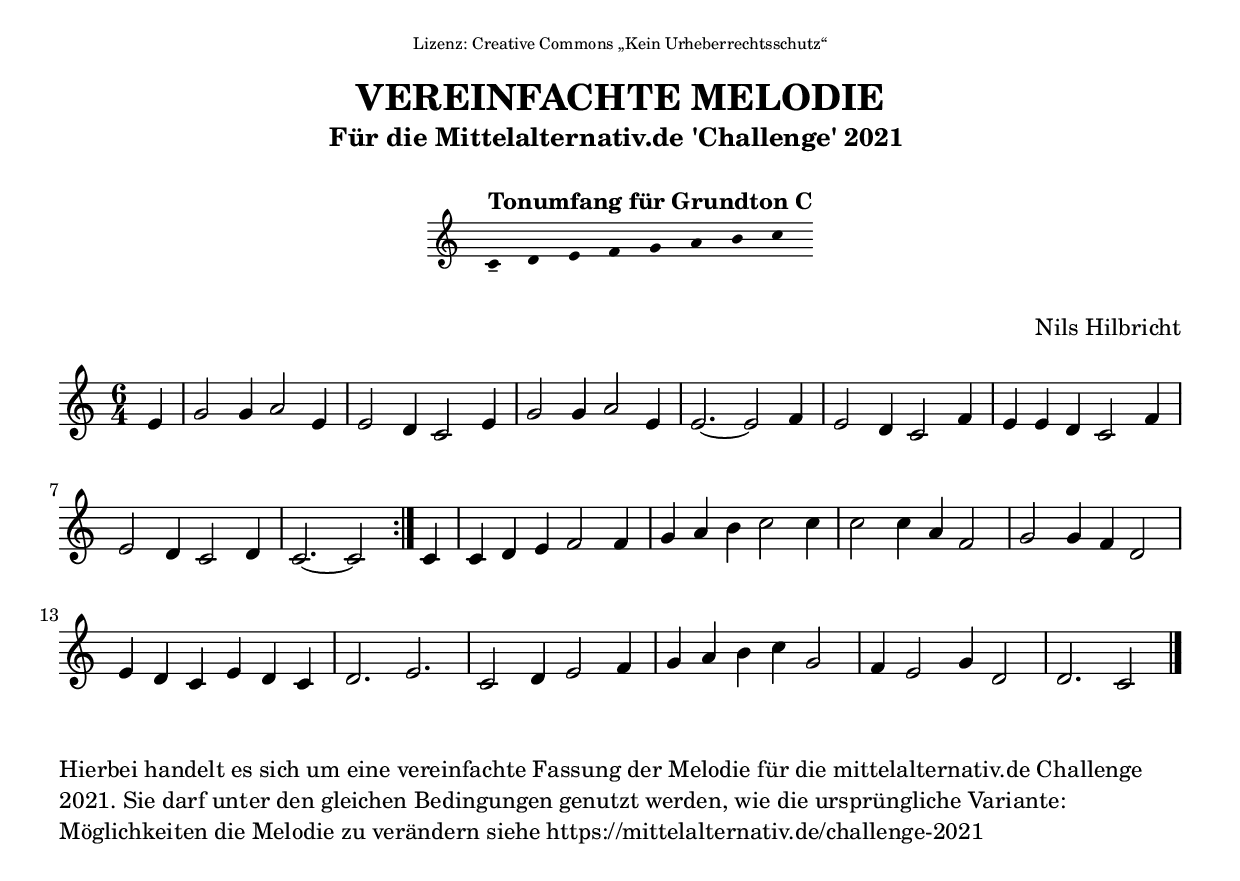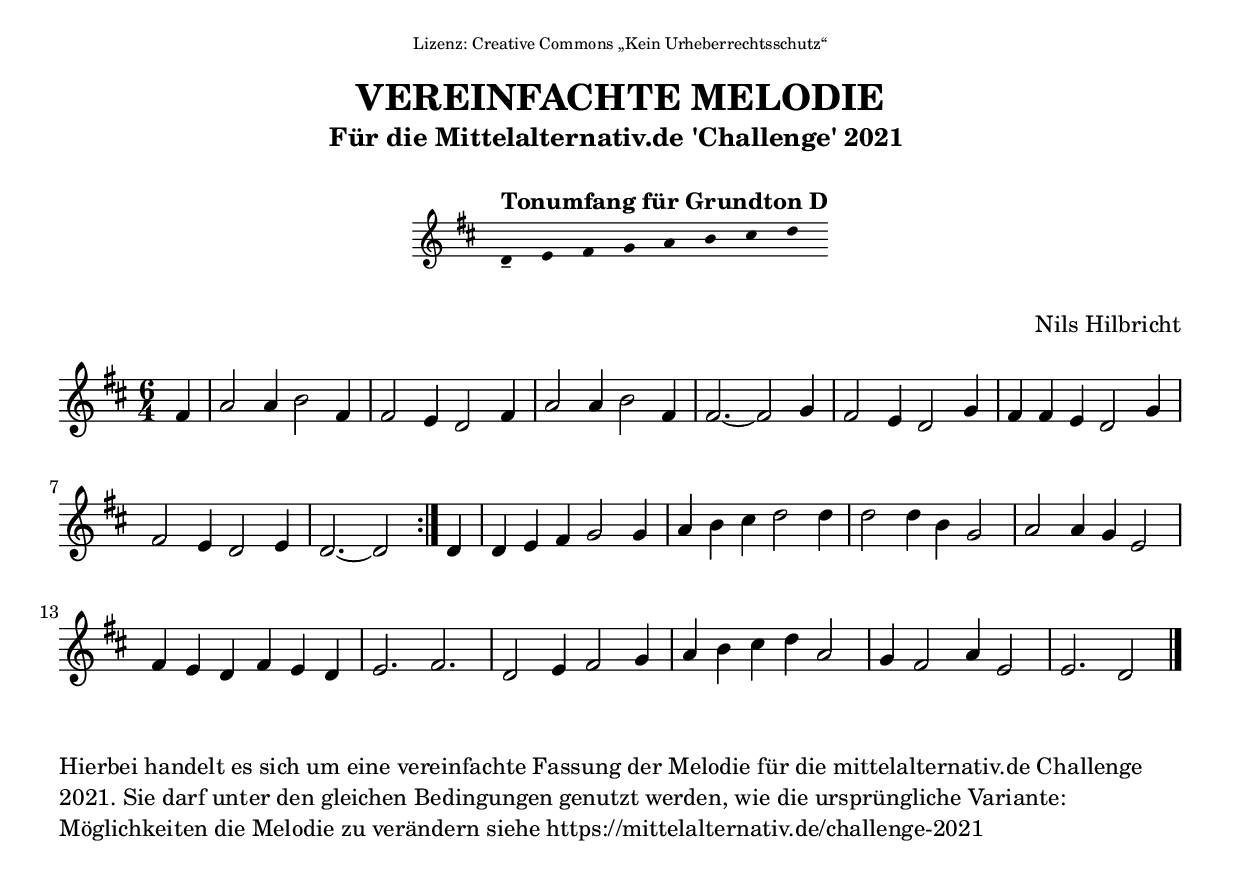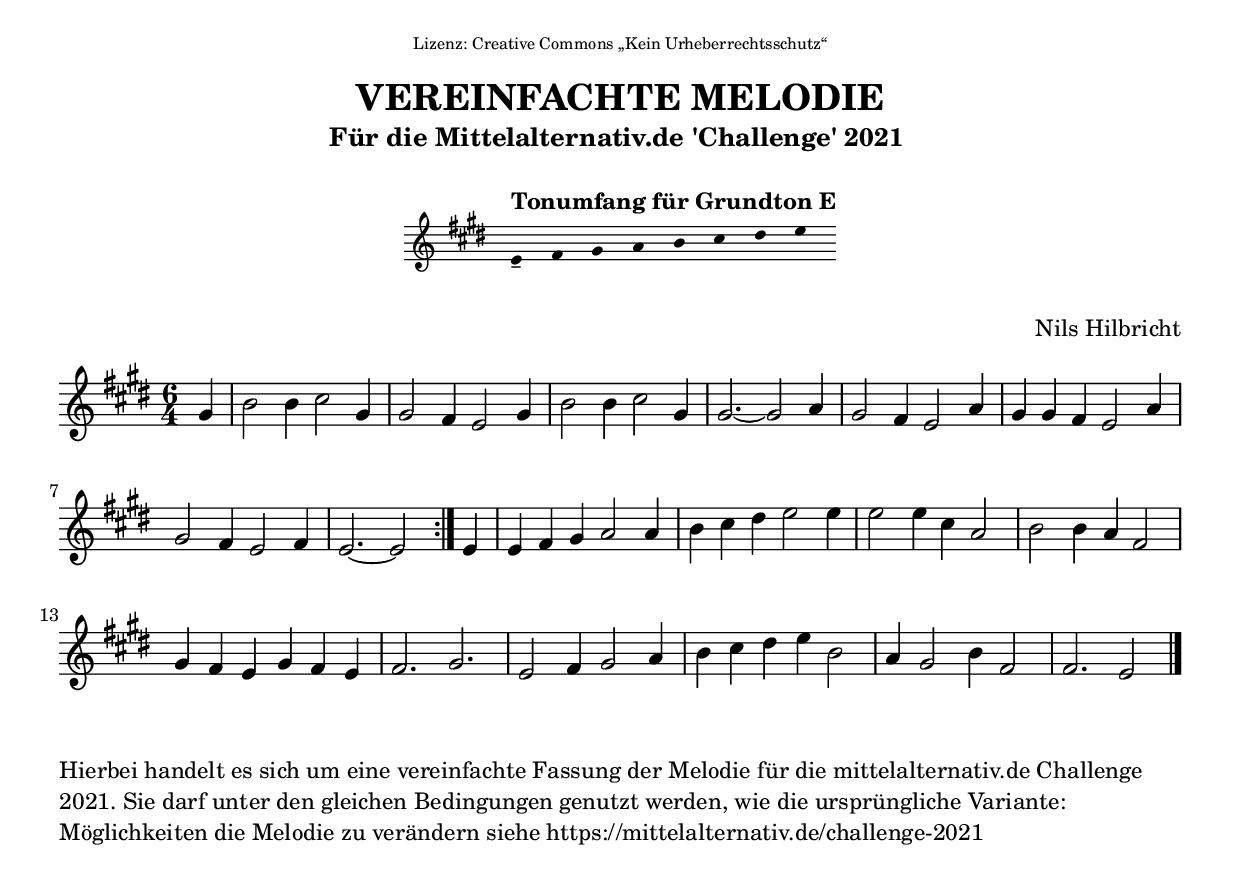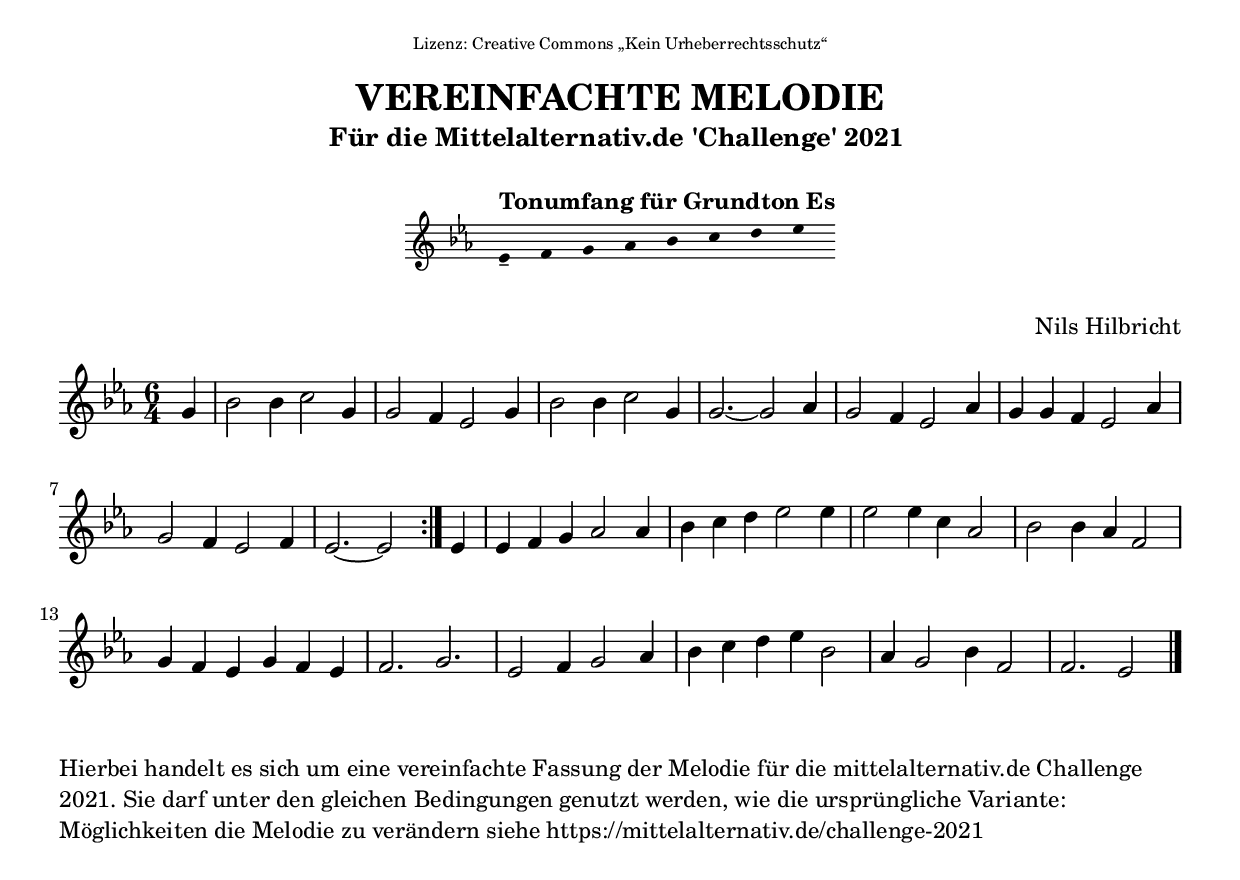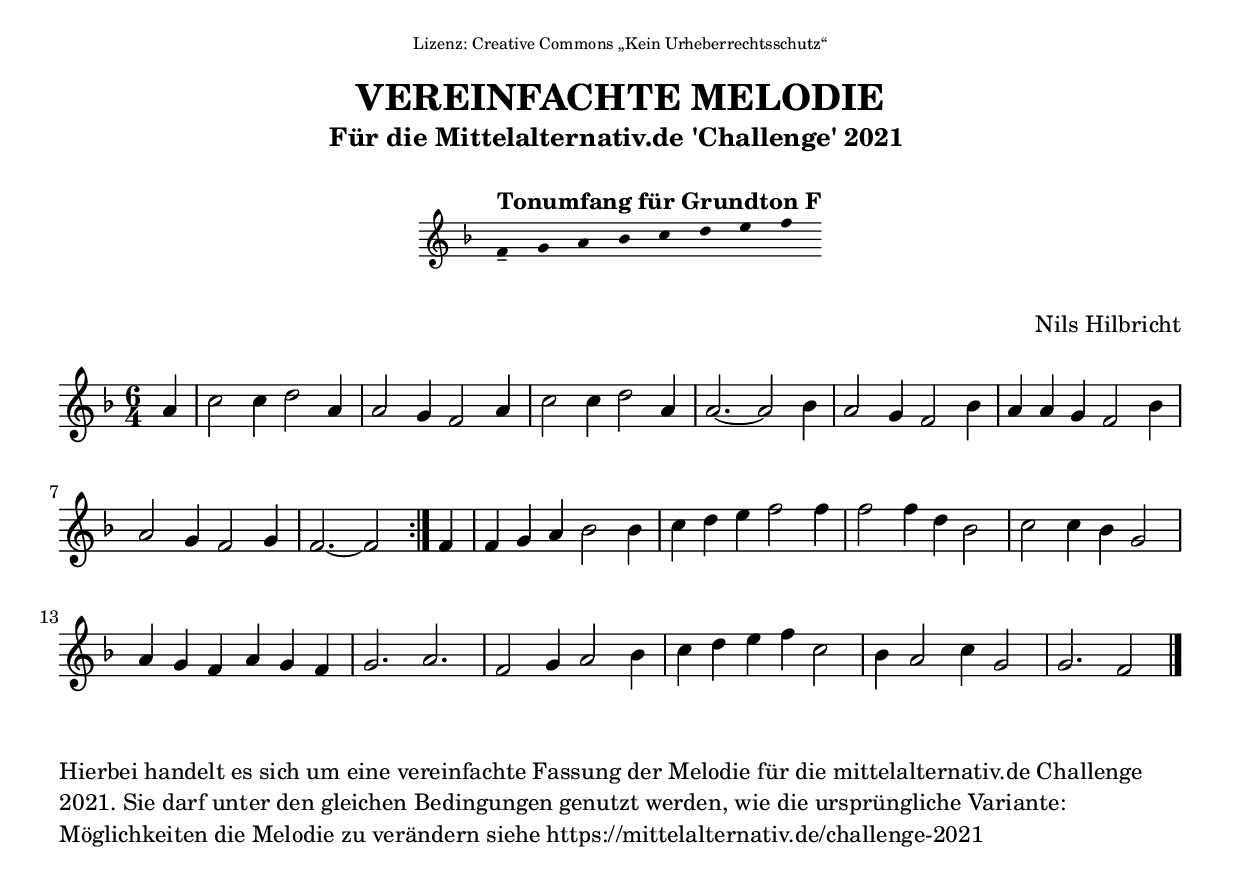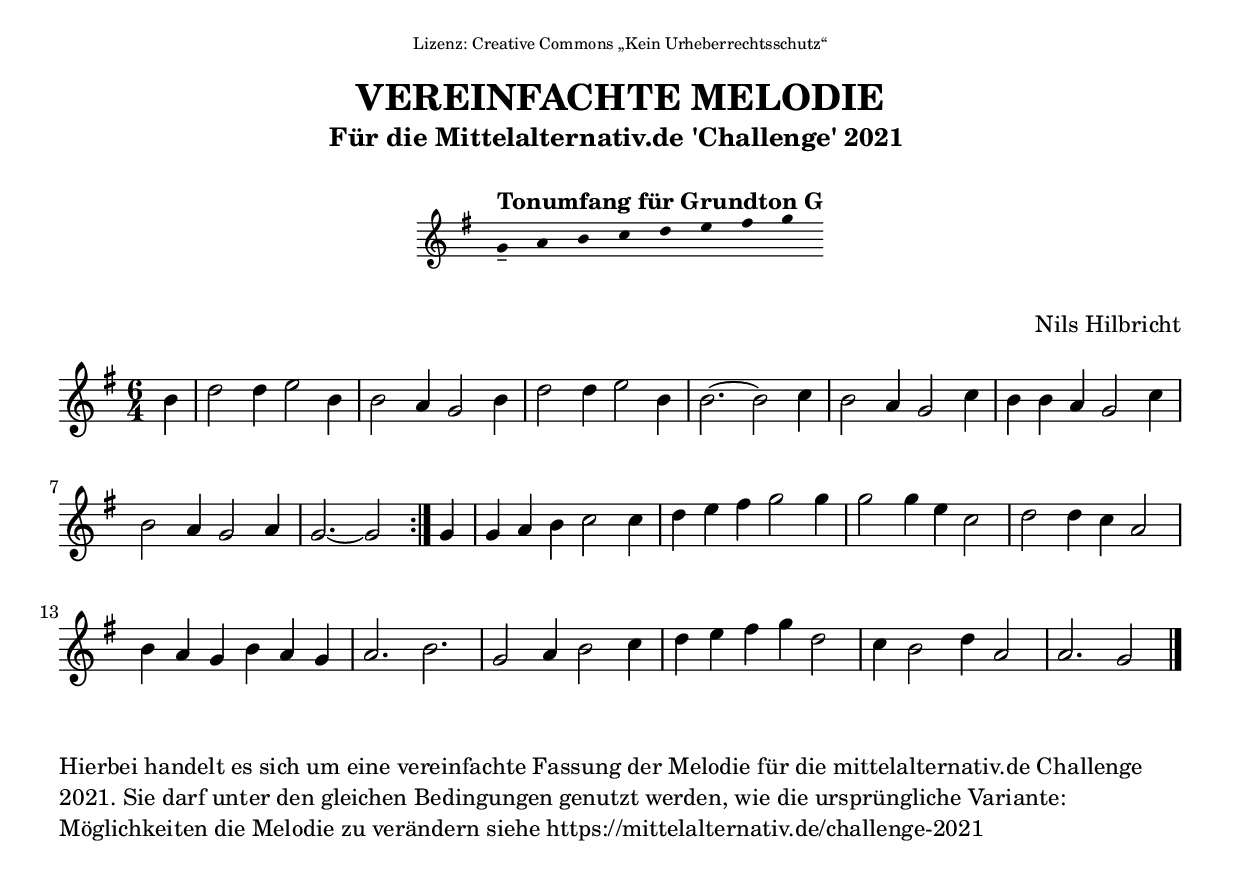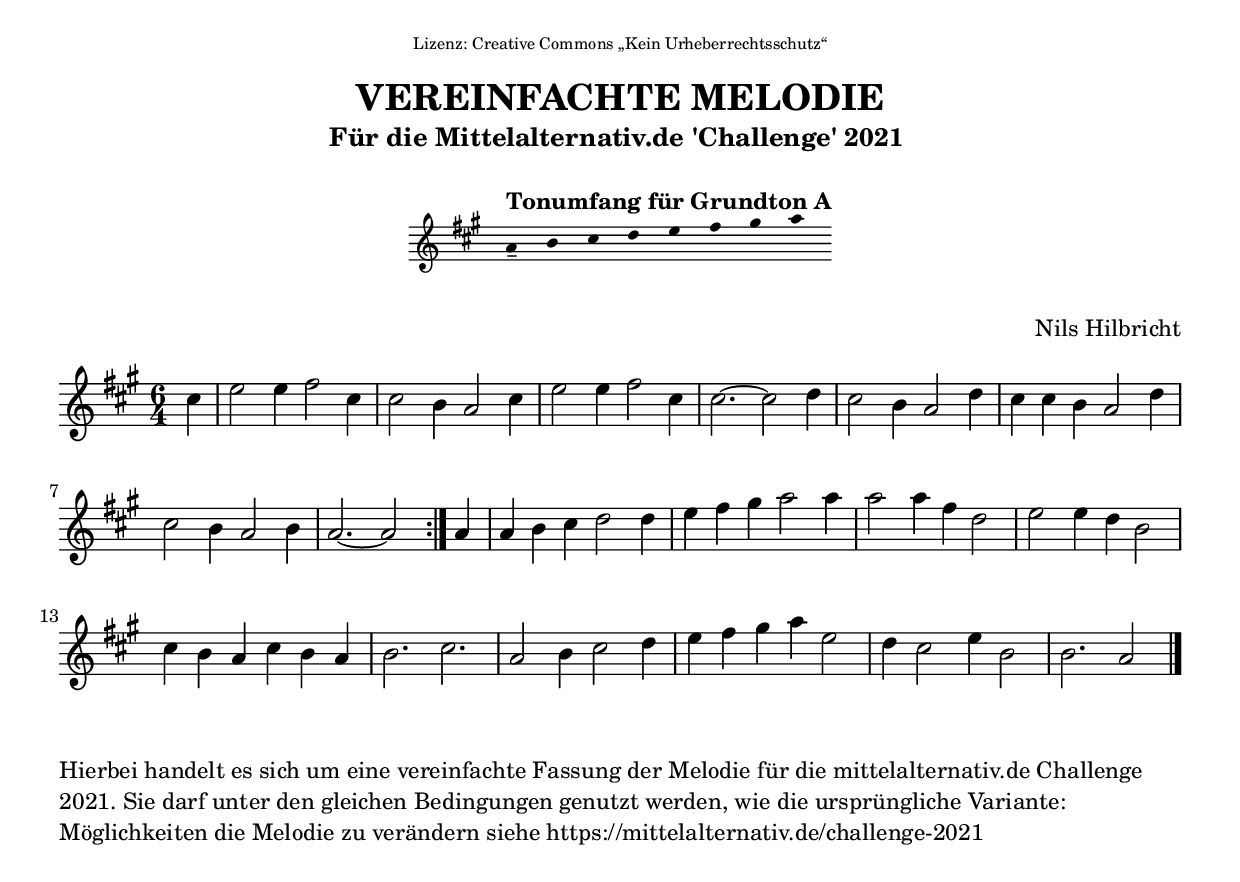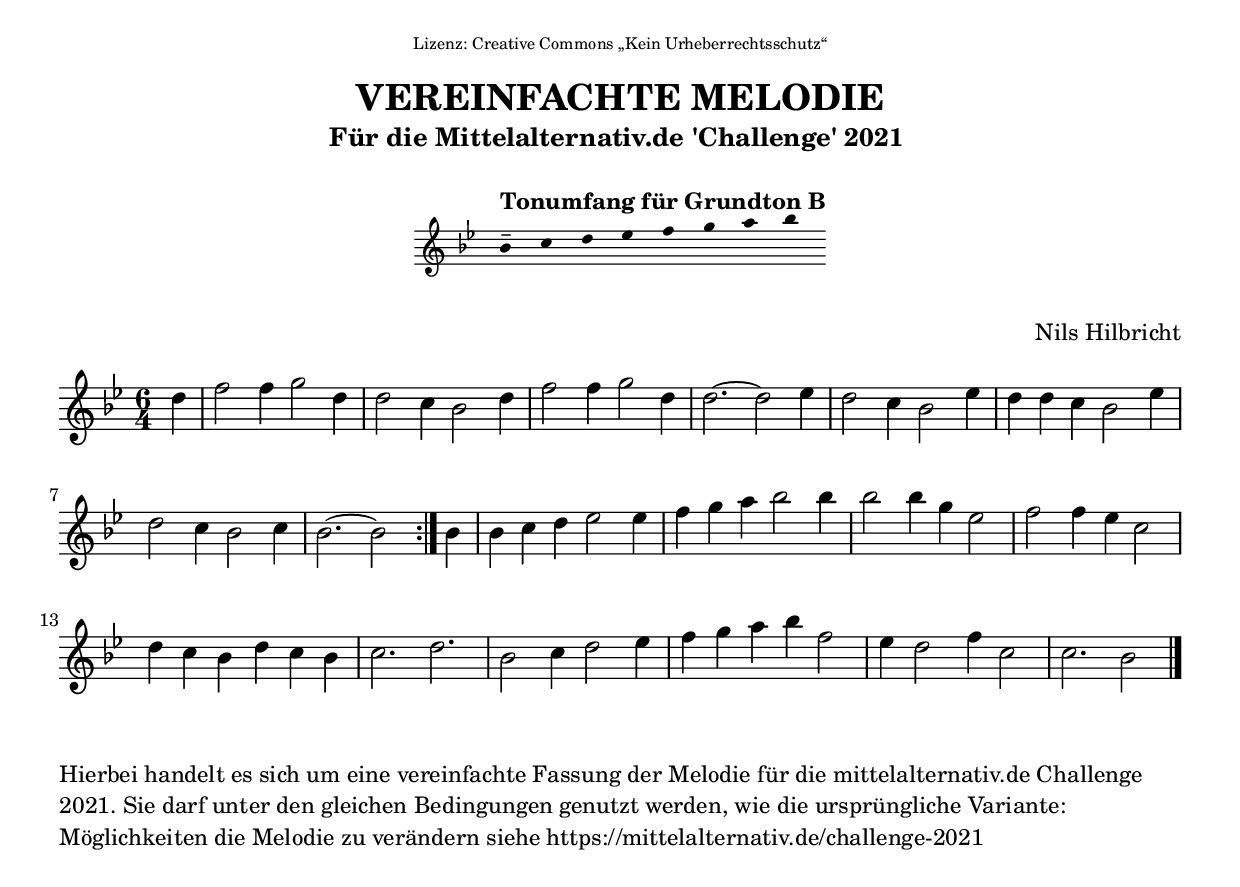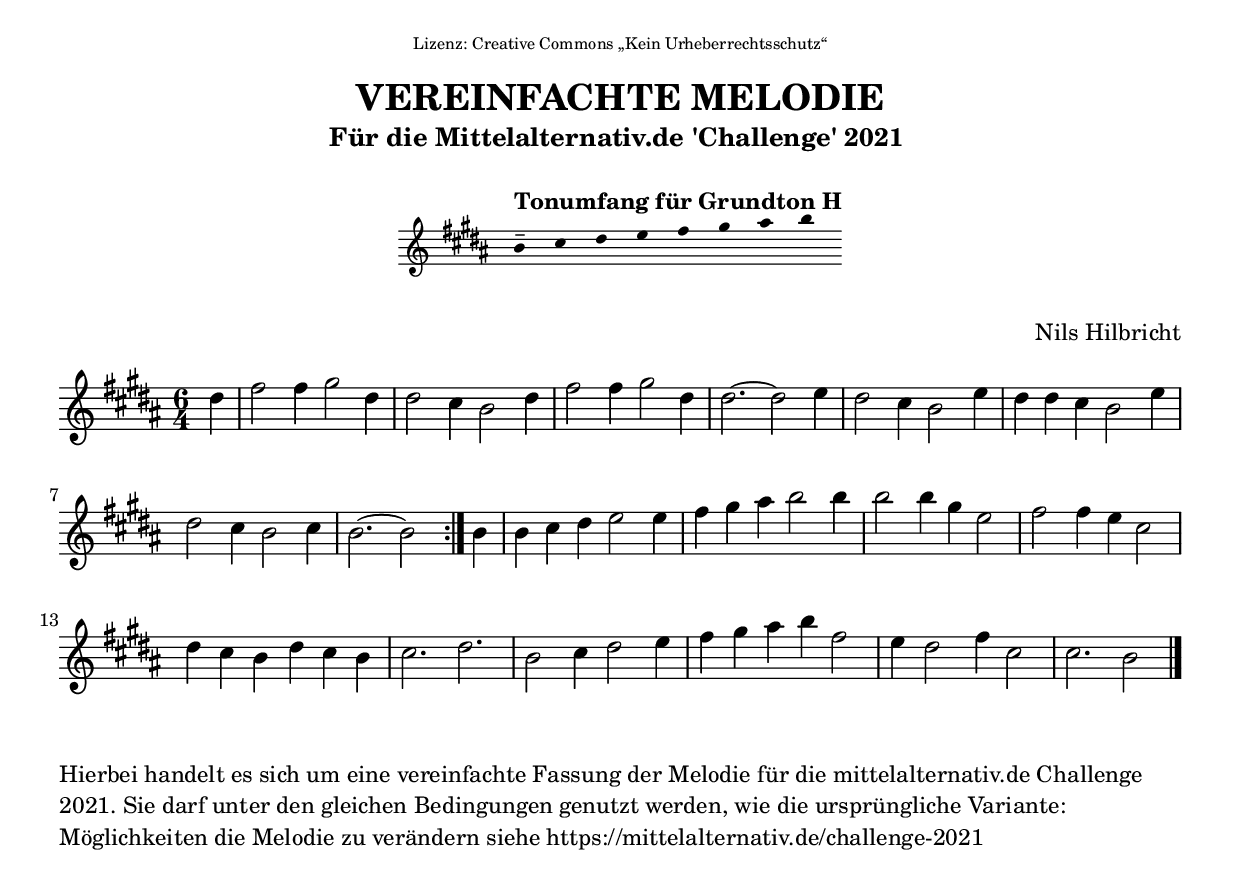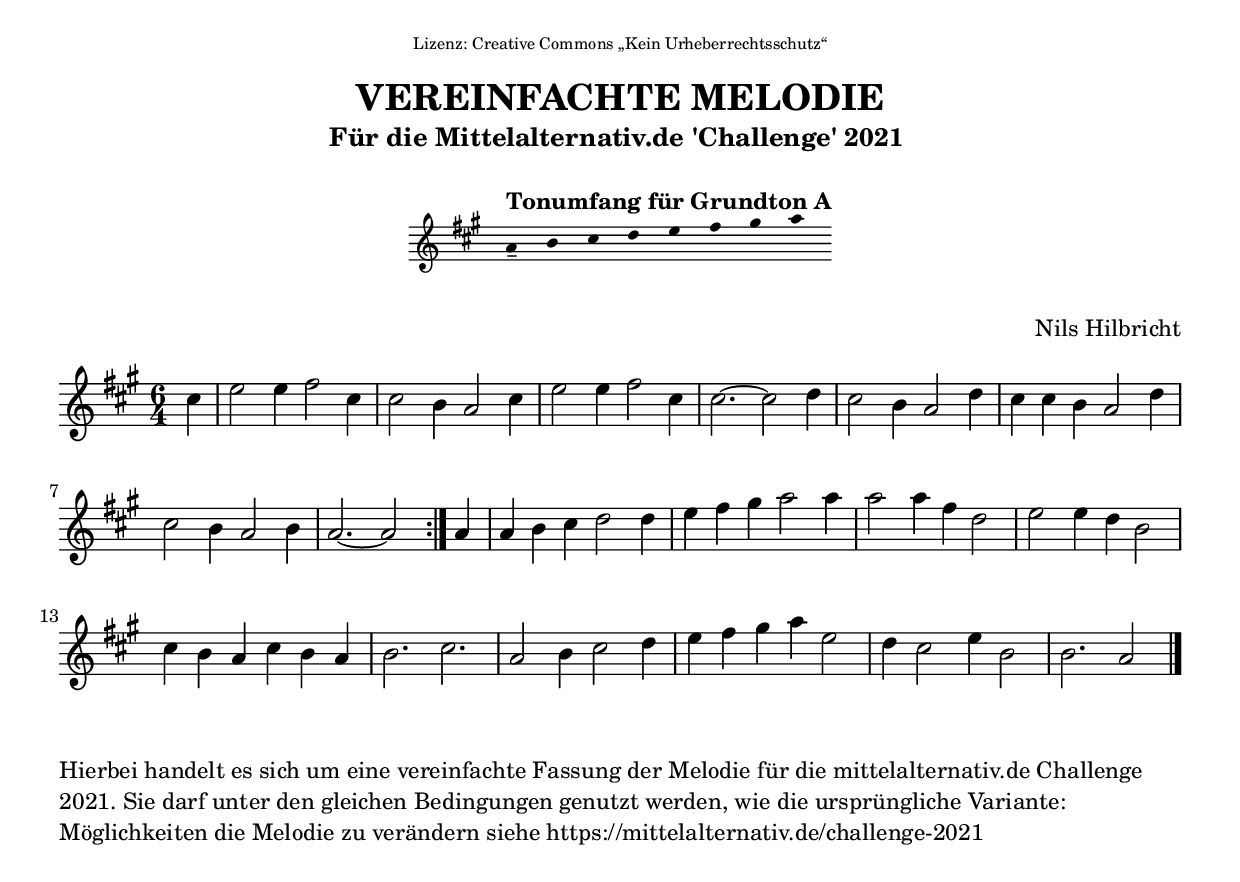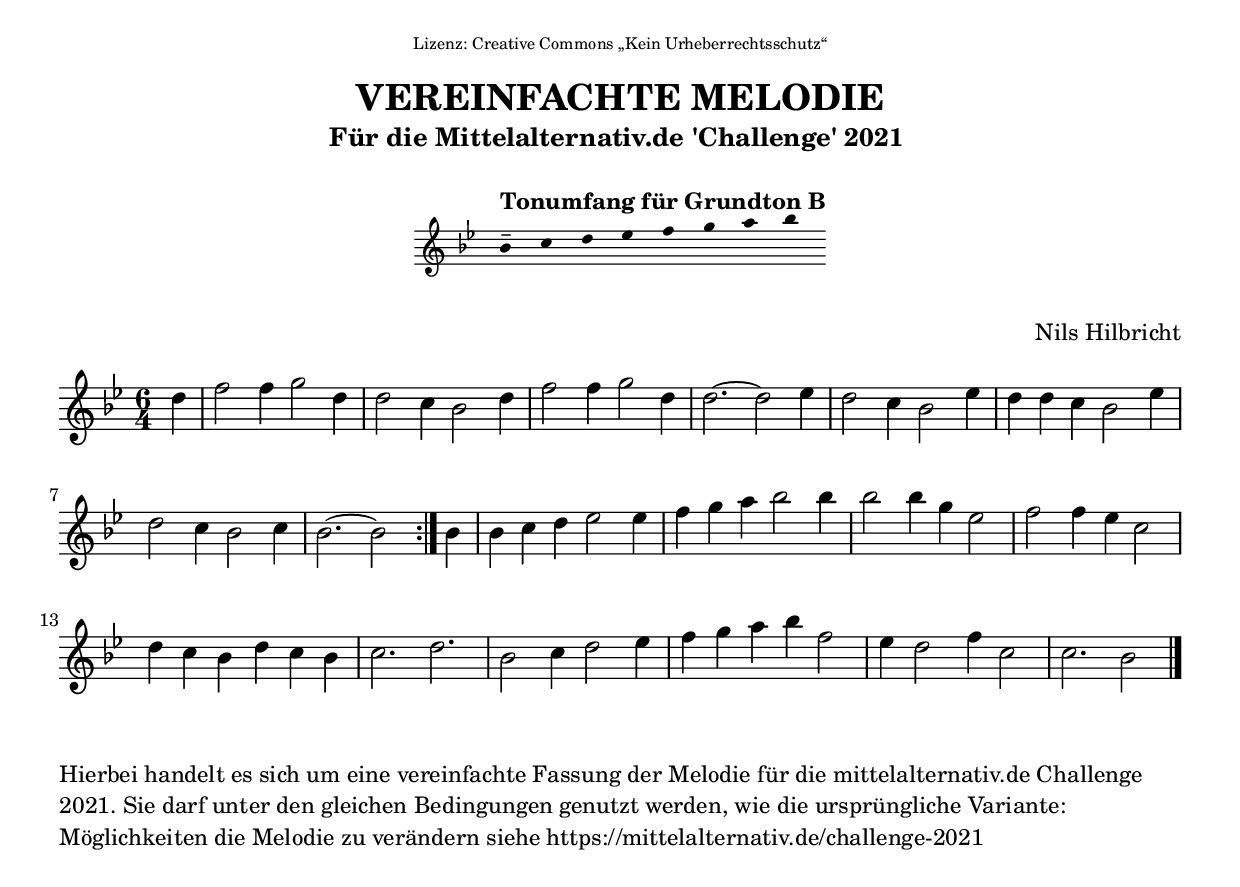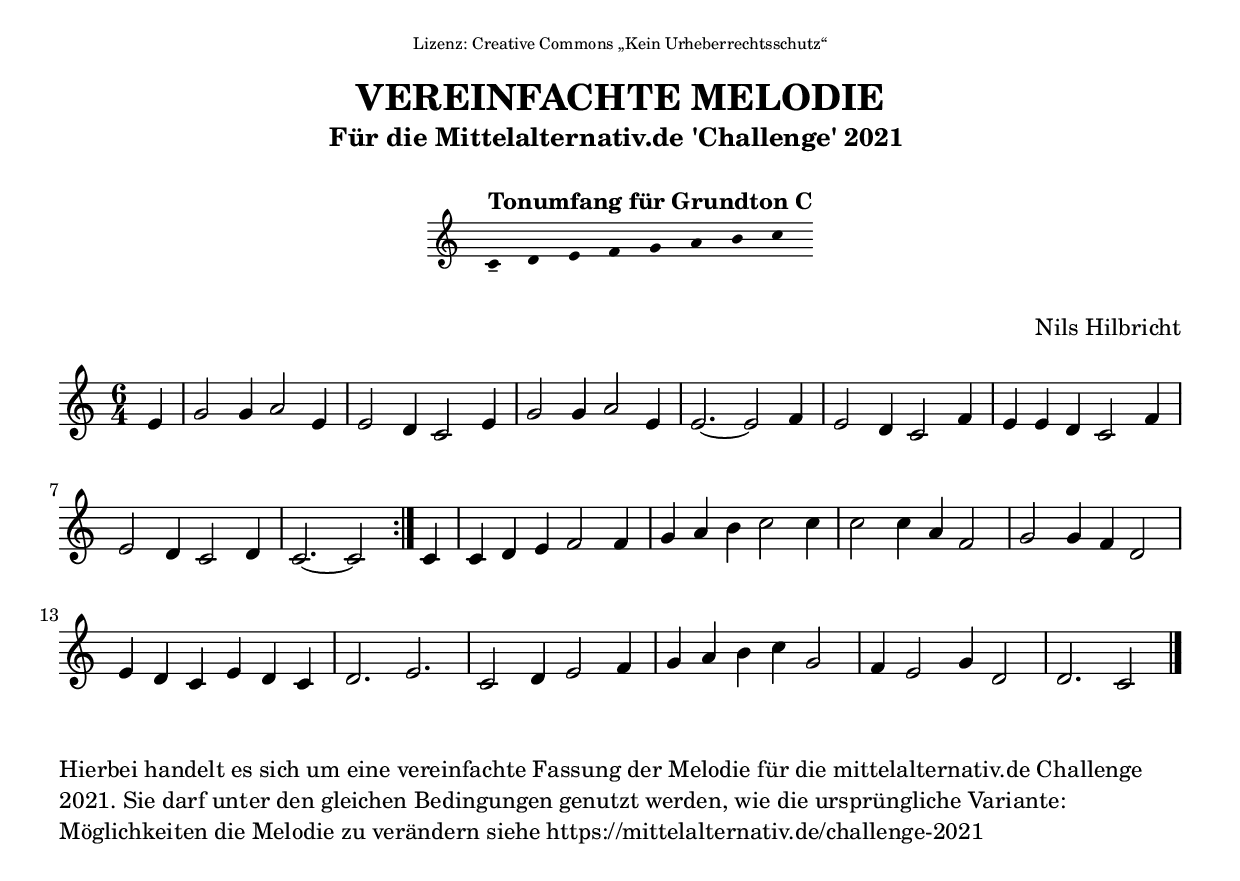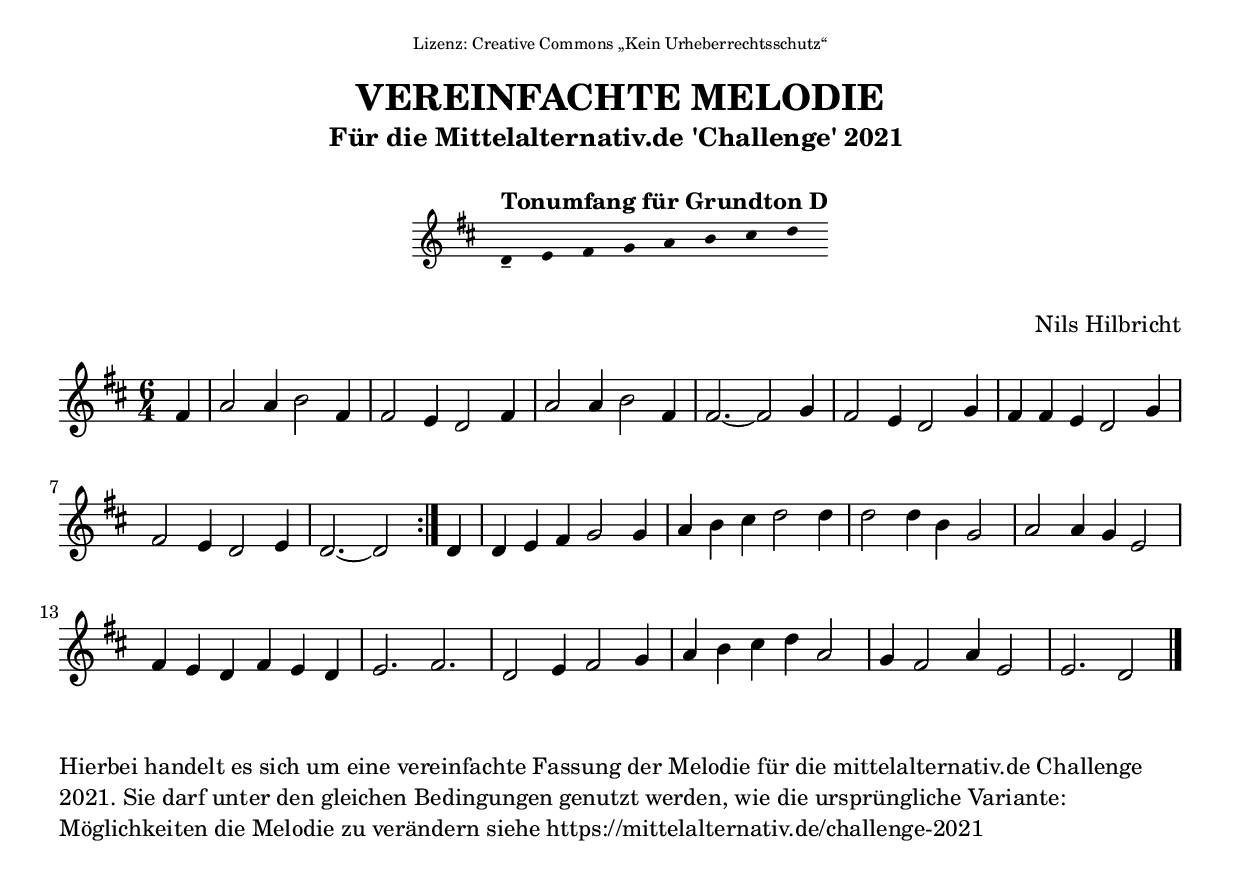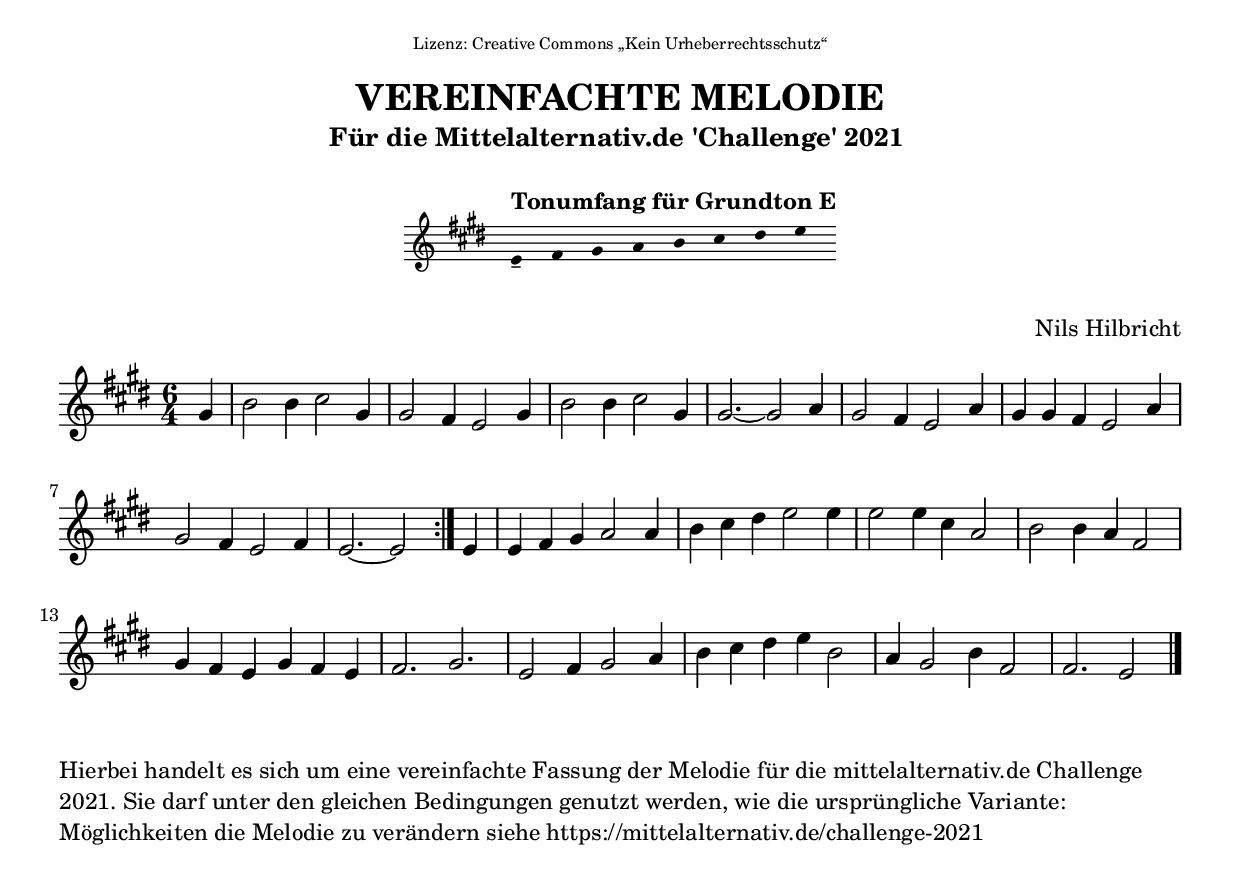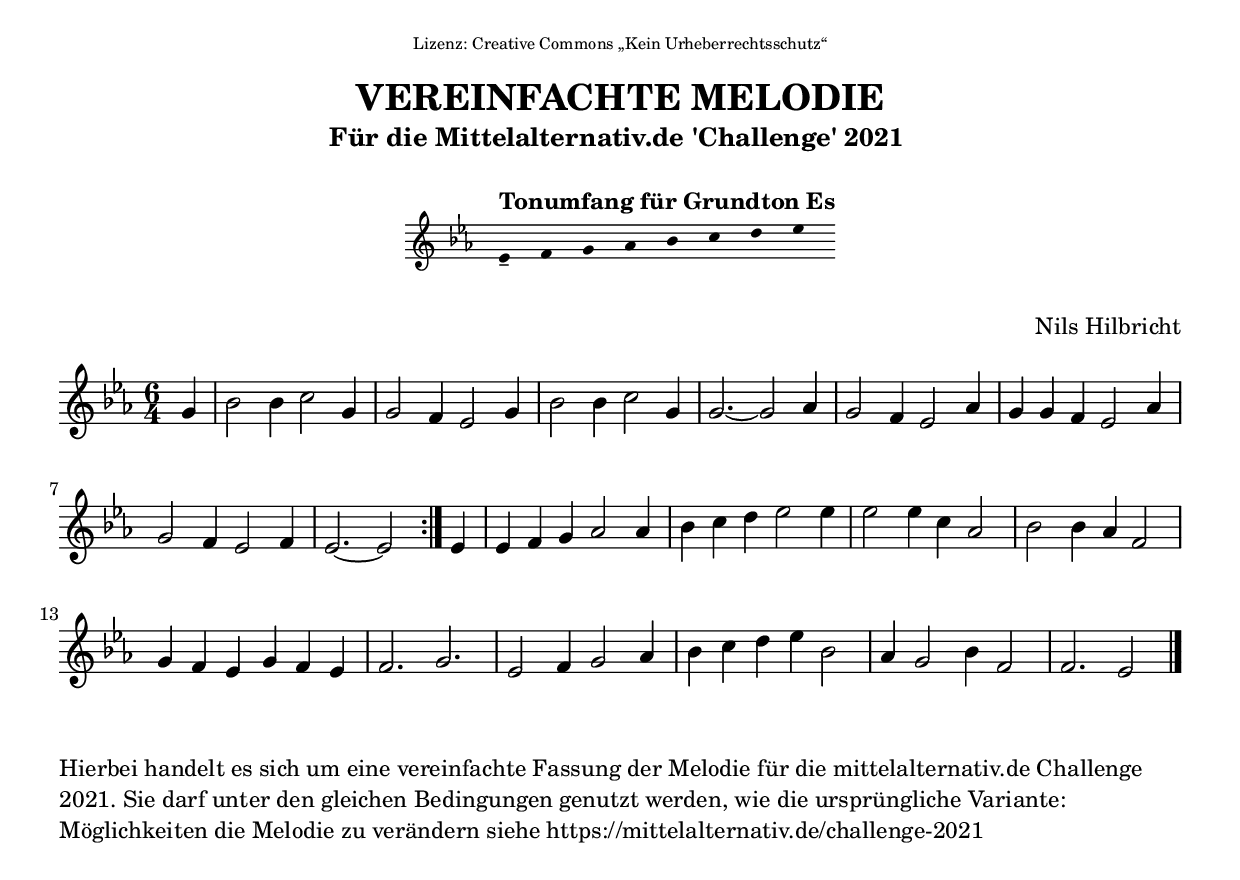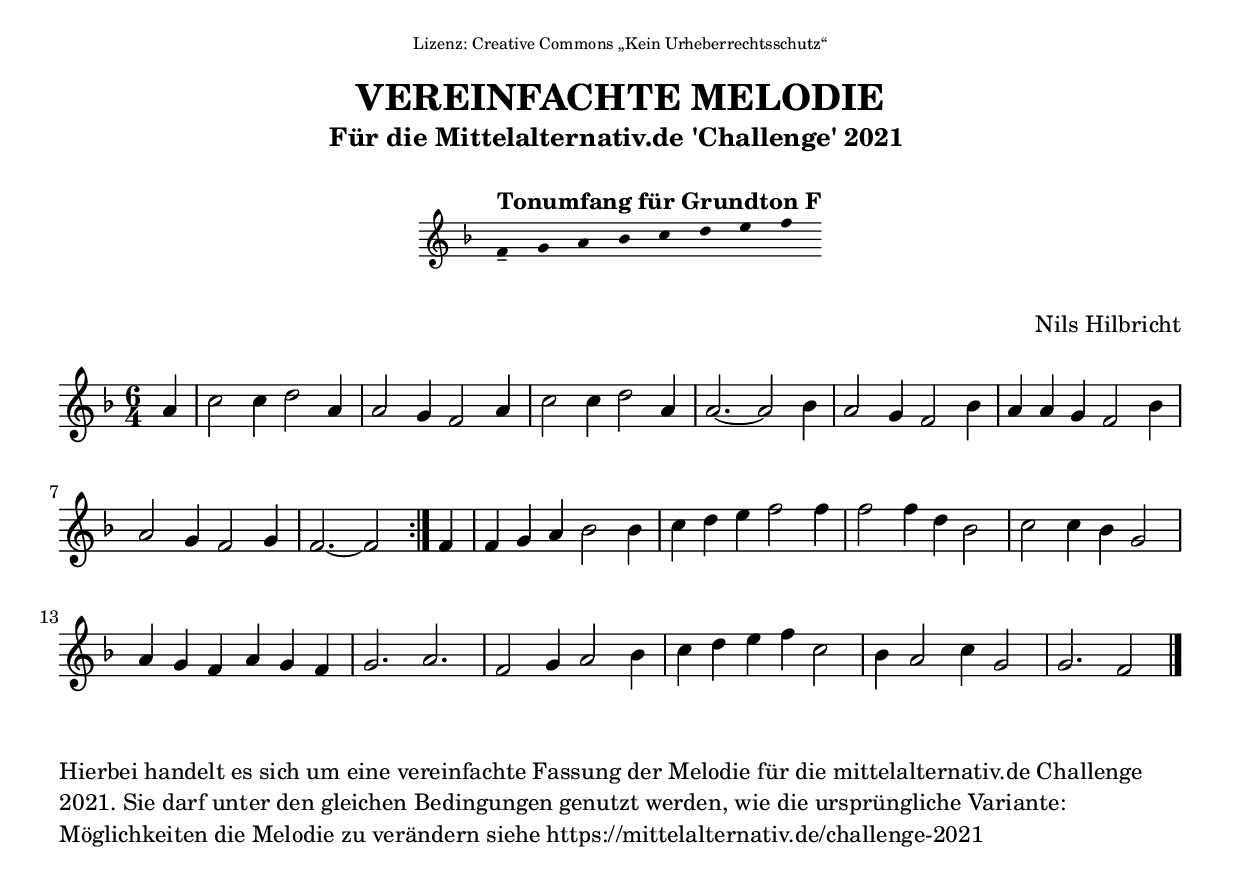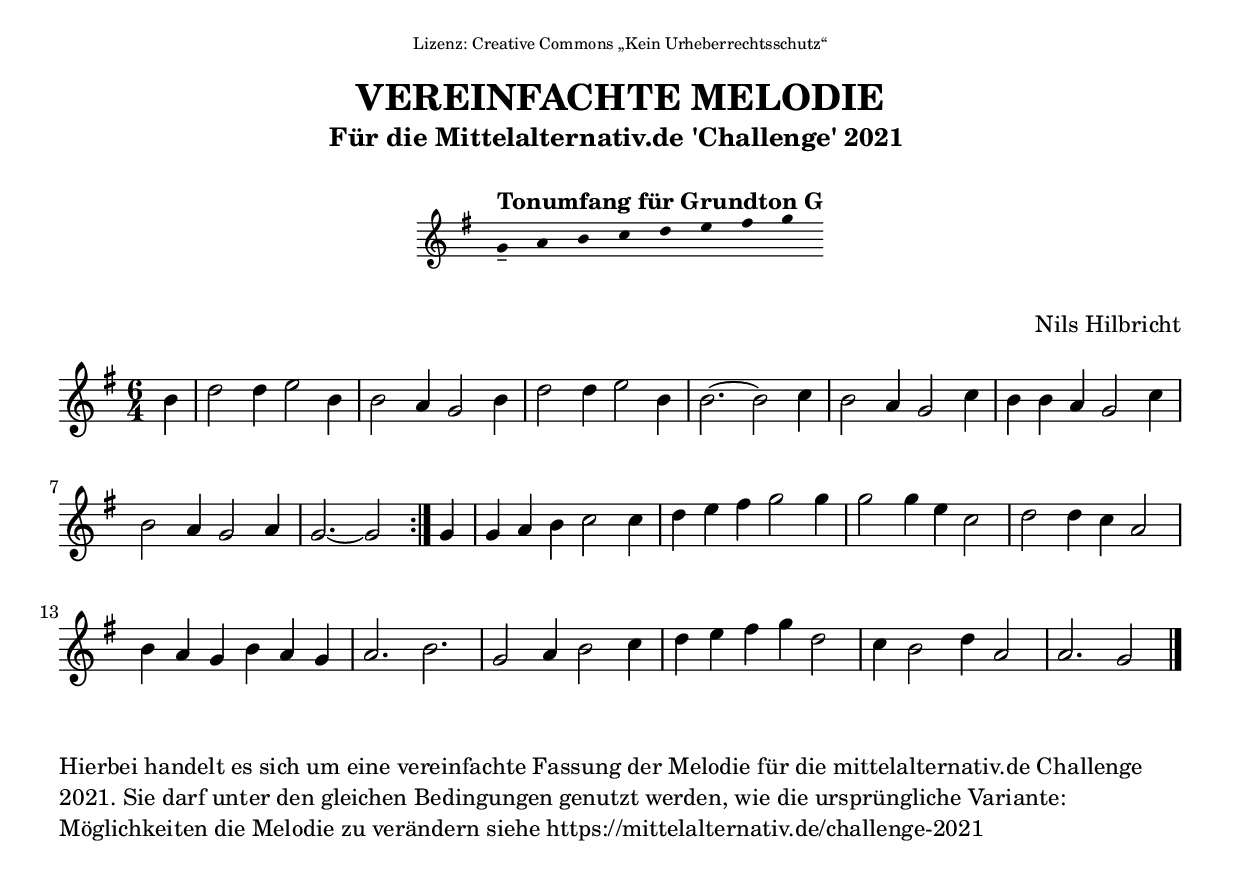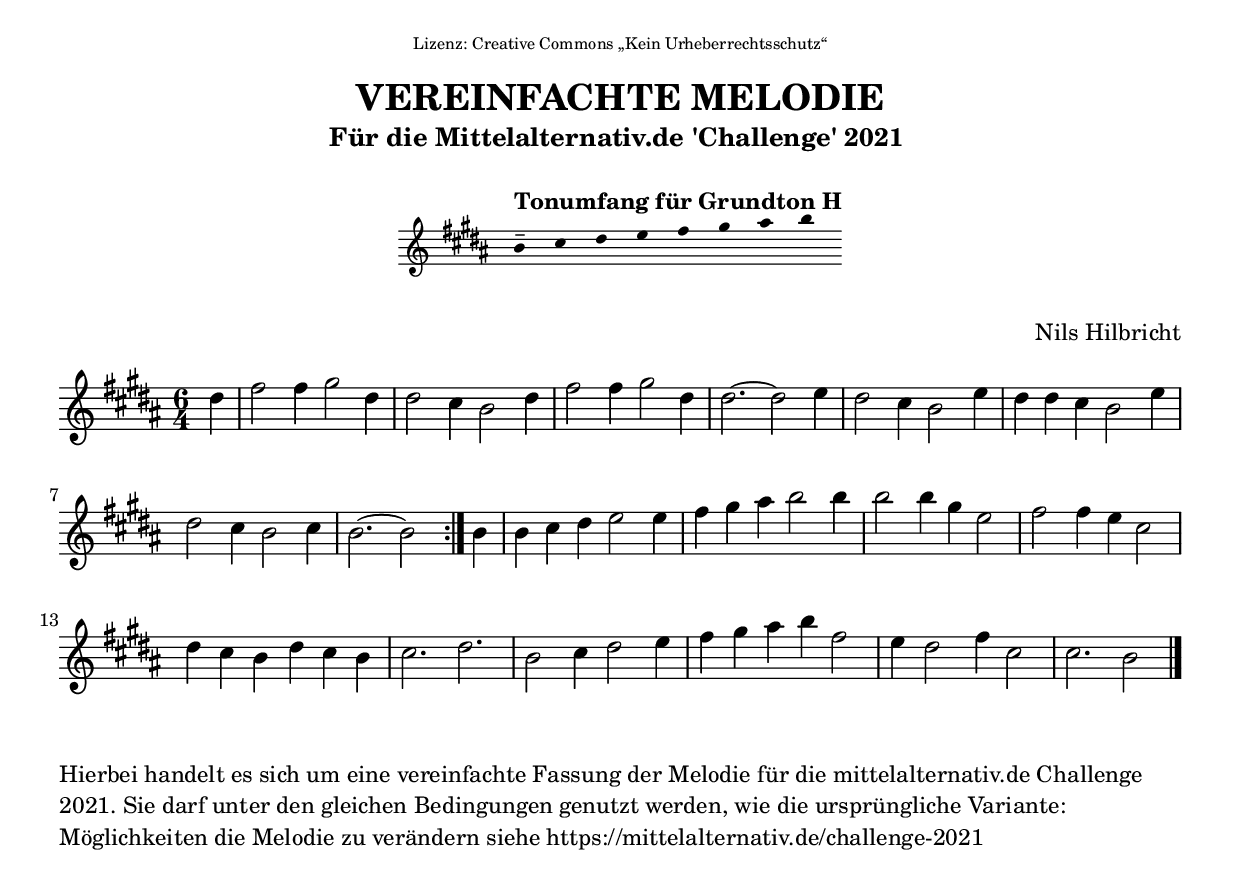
bottomText = \markuplist { \wordwrap-lines {  %Wordwrap will not work with "quotes" around the string
Hierbei handelt es sich um eine vereinfachte Fassung der Melodie für die mittelalternativ.de Challenge 2021. Sie darf unter den gleichen Bedingungen genutzt werden, wie die ursprüngliche Variante: Möglichkeiten die Melodie zu verändern siehe https://mittelalternativ.de/challenge-2021
%The free description must remain on line two only!
} }

%LANGUAGE VARIANT. The language variant MUST remain on line 7 only. No .ly extension please.
%2021-challenge-melody-en-simple

%COLLECTION FILES. Semicolon separated list; Starts with a % comment. MUST remain on line 10 only. No spaces. No trailing ;
%2021-challenge-melodie

%{
bottomText = \markup {
   \column {
        \wordwrap {
            %NO "" QUOTES FOR freeDescription OR WORDWRAP WILL NOT WORK.
            % https://scheme-book.ursliska.de/scheme/data-types/strings.html
            \freeDescription
        }
   }
}
%}

%LICENSE: The website generator is looking for certain phrases which we need to use in the ly-document as well:
%Creative Commons Namensnennung
%Creative Commons Namensnennung mit Weitergabe unter gleichen Bedingungen
%Creative Commons „Kein Urheberrechtsschutz“   #with typographic quotes

\header {
    %title in caps for that classical look and feel.
    title = "VEREINFACHTE MELODIE"
    subtitle = "Für die Mittelalternativ.de 'Challenge' 2021 "
    dedication = \markup { \column { \line { \teeny "Lizenz: Creative Commons „Kein Urheberrechtsschutz“" }  \line { \vspace #1 } } }
    %we use opus instead of composer so the text is actually above the piece, not above the preview-scale
    opus = "Nils Hilbricht"
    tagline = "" % remove lilypond tagline but don't cut off the space
    % Don't use metadata at the bottom as it will extend our pngs to full size
}

%Generated by Laborejo

firstpart = {
    \partial 4
    \repeat volta 2 { cis''4 | e''2 e''4 fis''2 cis''4 | cis''2 b'4 a'2 cis''4 |
    e''2 e''4 fis''2 cis''4 | cis''2.~ cis''2 d''4 |
    cis''2 b'4 a'2 d''4 | cis''4 cis''4 b'4 a'2 d''4 |
    cis''2 b'4 a'2 b'4 | a'2.~ a'2  }

    a'4 | a'4 b'4 cis''4 d''2 d''4 | e''4 fis''4 gis''4 a''2 a''4 |
    a''2 a''4 fis''4 d''2 | e''2 e''4 d''4 b'2  |
    cis''4 b'4 a'4 cis''4 b'4 a'4 | b'2. cis''2. |
    a'2 b'4 cis''2 d''4 | e''4 fis''4 gis''4 a''4 e''2 |
    d''4 cis''2 e''4 b'2 b'2. a'2
    }

justmusic = { \clef "treble" \time 6/4  \firstpart \bar "|."}


% use transpose to root c so our batch transposition below works.
melody = \new Staff \transpose a' c' {
  \set Staff.midiInstrument = "oboe"
  \clef treble
  \key a \major
  \once \hide Score.MetronomeMark
  \tempo 2 = 90
  \numericTimeSignature

  \justmusic
  % \tag #'midionly {
  %    \firstpart
  % }
}


%Set a scale to show all used notes. In the end it must be root C, as the melody above.
%Use Quarter Notes. Mark the root notes with --
scale = { \transpose a c { \key a \major a'4-- b' cis'' d'' e'' fis'' gis'' a'' } }

\version "2.20.0"

#(ly:set-option 'midi-extension "mid")

#(set-default-paper-size "a4")
\layout { indent = 0.0\cm }

\paper {
    print-page-number = ##f
}

% \melody is provided by writing another file on top through generate.bash

functionScale =
#(define-scheme-function
     (note noteAsChar)
     (ly:pitch? string-or-music?)
#{
    \markup {
    \fill-line {
        \score {
        \layout { ragged-right = ##t  indent = 0\cm }
        \new Staff
        \with {
            \remove "Time_signature_engraver"
            \remove "Bar_engraver"
            \hide Stem
            alignAboveContext = #"main"
            \omit TimeSignature
            fontSize = #-2
            % Reduce stem length and line spacing to match
            \override StaffSymbol.staff-space = #(magstep -2)
        }

        \transpose c #note \scaleDurations 1/2 { \tempo #(string-append "Tonumfang für Grundton " noteAsChar ) \scale }
        }
    }}
#}
)


spacer = \markup { \vspace #1 }

% Create one big file with all transpositions
% MIDI gets created below in the books section

\bookpart { \spacer \functionScale c "C" \spacer \score { \removeWithTag #'midionly \transpose c c \melody } \bottomText }
\bookpart { \spacer \functionScale d "D" \spacer \score { \removeWithTag #'midionly \transpose c d \melody } \bottomText }
\bookpart { \spacer \functionScale e "E" \spacer \score { \removeWithTag #'midionly \transpose c e \melody } \bottomText }
\bookpart { \spacer \functionScale ees "Es" \spacer \score { \removeWithTag #'midionly \transpose c ees \melody } \bottomText }
\bookpart { \spacer \functionScale f "F" \spacer \score { \removeWithTag #'midionly \transpose c f \melody } \bottomText }
\bookpart { \spacer \functionScale g "G" \spacer \score { \removeWithTag #'midionly \transpose c g \melody } \bottomText }
\bookpart { \spacer \functionScale a "A" \spacer \score { \removeWithTag #'midionly \transpose c a \melody } \bottomText }
\bookpart { \spacer \functionScale bes "B" \spacer \score { \removeWithTag #'midionly \transpose c bes \melody } \bottomText }
\bookpart { \spacer \functionScale b "H" \spacer \score { \removeWithTag #'midionly \transpose c b \melody } \bottomText }

% Create individual files.
% One pdf and midi for each transposition

\book {
    \bookOutputSuffix "c"
    \spacer \functionScale c "C" \spacer

    \score {
        \removeWithTag #'midionly
        \transpose c c \melody
        \layout { }
    }
    \bottomText
    \score {
        % If there is only a \midi block in a \score (i.e. without any \layout block), then only MIDI output will be produced. No musical notation will be typeset.
        \unfoldRepeats \transpose c c \melody
        \midi { }
    }
}


\book {
    \bookOutputSuffix "d"
    \spacer \functionScale d "D" \spacer

    \score {
        \removeWithTag #'midionly
        \transpose c d \melody
        \layout { }
    }
    \bottomText
    \score {
        % If there is only a \midi block in a \score (i.e. without any \layout block), then only MIDI output will be produced. No musical notation will be typeset.
        \unfoldRepeats \transpose c d \melody
        \midi { }
    }
}


\book {
    \bookOutputSuffix "e"
    \spacer \functionScale e "E" \spacer

    \score {
        \removeWithTag #'midionly
        \transpose c e \melody
        \layout { }
    }
    \bottomText
    \score {
        % If there is only a \midi block in a \score (i.e. without any \layout block), then only MIDI output will be produced. No musical notation will be typeset.
        \unfoldRepeats \transpose c e \melody
        \midi { }
    }
}


\book {
    \bookOutputSuffix "es"
    \spacer \functionScale ees "Es" \spacer


    \score {
        \removeWithTag #'midionly
        \transpose c es \melody
        \layout { }
    }
    \bottomText
    \score {
        % If there is only a \midi block in a \score (i.e. without any \layout block), then only MIDI output will be produced. No musical notation will be typeset.
        \unfoldRepeats \transpose c es \melody
        \midi { }
    }
}


\book {
    \bookOutputSuffix "f"
    \spacer \functionScale f "F" \spacer
    \score {
        \removeWithTag #'midionly
        \transpose c f \melody
        \layout { }
    }
    \bottomText
    \score {
        % If there is only a \midi block in a \score (i.e. without any \layout block), then only MIDI output will be produced. No musical notation will be typeset.
        \unfoldRepeats \transpose c f \melody
        \midi { }
    }
}

\book {
    \bookOutputSuffix "g"
    \spacer \functionScale g "G" \spacer
    \score {
        \removeWithTag #'midionly
        \transpose c g \melody
        \layout { }
    }
    \bottomText
    \score {
        % If there is only a \midi block in a \score (i.e. without any \layout block), then only MIDI output will be produced. No musical notation will be typeset.
        \unfoldRepeats \transpose c g \melody
        \midi { }
    }
}

\book {
    \bookOutputSuffix "a"
    \spacer \functionScale a "A" \spacer
    \score {
        \removeWithTag #'midionly
        \transpose c a \melody
        \layout { }
    }
    \bottomText
    \score {
        % If there is only a \midi block in a \score (i.e. without any \layout block), then only MIDI output will be produced. No musical notation will be typeset.
        \unfoldRepeats \transpose c a \melody
        \midi { }
    }
}

\book {
    %book-suffix is the filename. We want German note names, so b.
    \bookOutputSuffix "b"
    \spacer \functionScale bes "B" \spacer
    \score {
        \removeWithTag #'midionly
        \transpose c bes \melody
        \layout { }
    }
    \bottomText
    \score {
        % If there is only a \midi block in a \score (i.e. without any \layout block), then only MIDI output will be produced. No musical notation will be typeset.
        \unfoldRepeats \transpose c bes \melody
        \midi { }
    }
}

\book {
    \bookOutputSuffix "h"
    \spacer \functionScale b "H" \spacer
    \score {
        \removeWithTag #'midionly
        \transpose c b \melody
        \layout { }
    }
    \bottomText
    \score {
        % If there is only a \midi block in a \score (i.e. without any \layout block), then only MIDI output will be produced. No musical notation will be typeset.
        \unfoldRepeats \transpose c b \melody
        \midi { }
    }
}


% \book { \bookOutputSuffix "d"  \score { \header { piece = "In D" } \transpose c d \melody \layout { } \midi { } } }
